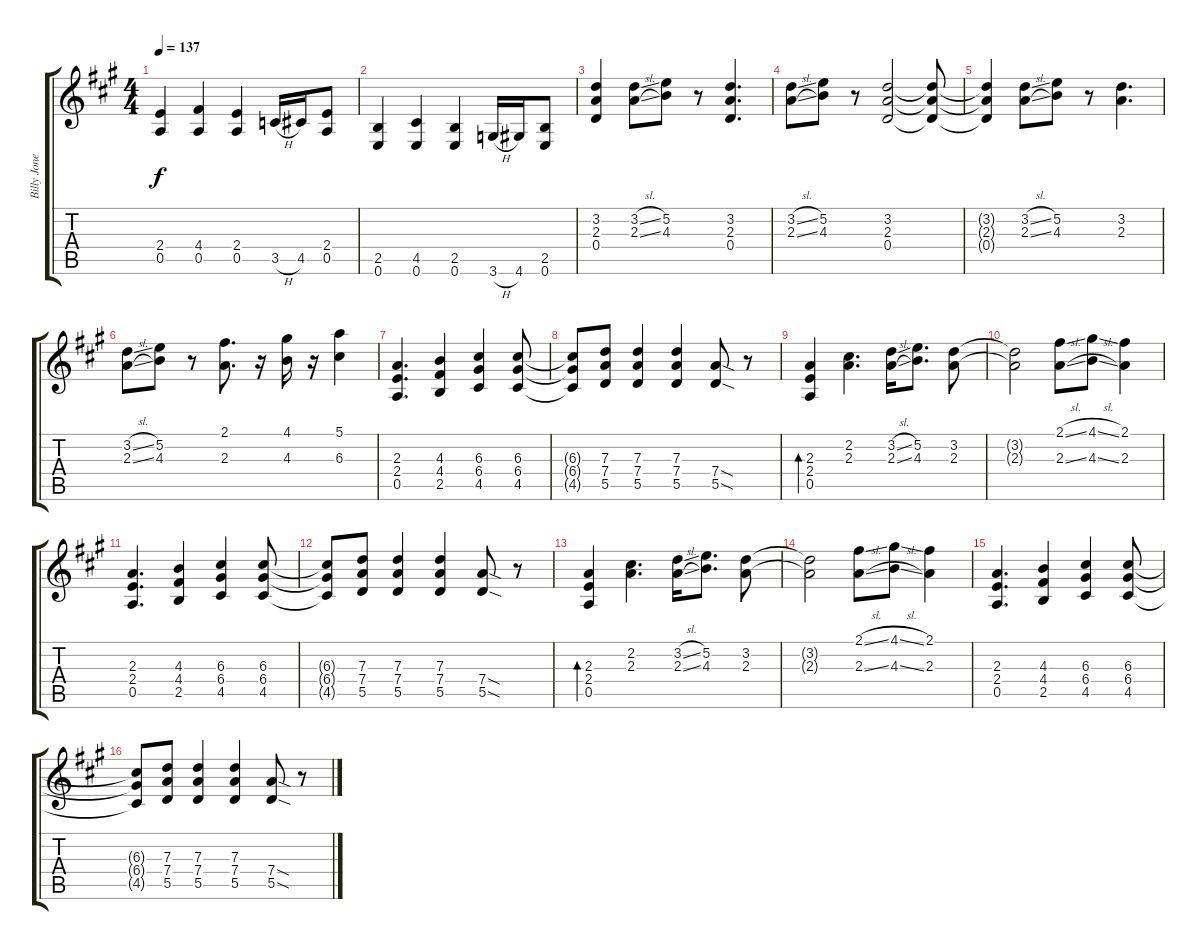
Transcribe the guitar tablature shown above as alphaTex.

\track ("Billy Jones Guitar" "Billy Jone") {instrument electricguitarclean}
\staff {score tabs}
\tuning (E4 B3 G3 D3 A2 E2) {hide}
\ts (4 4)
\tempo 137
\clef g2
\ks a
(2.4 0.5).4{dy f} (4.4 0.5).4 (2.4 0.5).4 3.5{h}.16 4.5.16 (2.4 0.5).8 |
(2.5 0.6).4 (4.5 0.6).4 (2.5 0.6).4 3.6{h}.16 4.6.16 (2.5 0.6).8 |
(3.2 2.3 0.4).4 (3.2{sl} 2.3{sl}).8 (5.2 4.3).8 r.8 (3.2 2.3 0.4).4{d} |
(3.2{sl} 2.3{sl}).8 (5.2 4.3).8 r.8 (3.2 2.3 0.4).2 (3.2{t} 2.3{t} 0.4{t}).8 |
(3.2{t} 2.3{t} 0.4{t}).4 (3.2{sl} 2.3{sl}).8 (5.2 4.3).8 r.8 (3.2 2.3).4{d} |
(3.2{sl} 2.3{sl}).8 (5.2 4.3).8 r.8 (2.1 2.3).8{d} r.16 (4.1 4.3).16 r.16 (5.1 6.3).4 |
(2.3 2.4 0.5).4{d} (4.3 4.4 2.5).4 (6.3 6.4 4.5).4 (6.3 6.4 4.5).8 |
(6.3{t} 6.4{t} 4.5{t}).8 (7.3 7.4 5.5).8 (7.3 7.4 5.5).4 (7.3 7.4 5.5).4 (7.4{sod} 5.5{sod}).8 r.8 |
(2.3 2.4 0.5).4{bd 60} (2.2 2.3).4{d} (3.2{sl} 2.3{sl}).16 (5.2 4.3).8{d} (3.2 2.3).8 |
(3.2{t} 2.3{t}).2 (2.1{sl} 2.3{sl}).8 (4.1{sl} 4.3{sl}).8 (2.1 2.3).4 |
(2.3 2.4 0.5).4{d} (4.3 4.4 2.5).4 (6.3 6.4 4.5).4 (6.3 6.4 4.5).8 |
(6.3{t} 6.4{t} 4.5{t}).8 (7.3 7.4 5.5).8 (7.3 7.4 5.5).4 (7.3 7.4 5.5).4 (7.4{sod} 5.5{sod}).8 r.8 |
(2.3 2.4 0.5).4{bd 60} (2.2 2.3).4{d} (3.2{sl} 2.3{sl}).16 (5.2 4.3).8{d} (3.2 2.3).8 |
(3.2{t} 2.3{t}).2 (2.1{sl} 2.3{sl}).8 (4.1{sl} 4.3{sl}).8 (2.1 2.3).4 |
(2.3 2.4 0.5).4{d} (4.3 4.4 2.5).4 (6.3 6.4 4.5).4 (6.3 6.4 4.5).8 |
(6.3{t} 6.4{t} 4.5{t}).8 (7.3 7.4 5.5).8 (7.3 7.4 5.5).4 (7.3 7.4 5.5).4 (7.4{sod} 5.5{sod}).8 r.8
